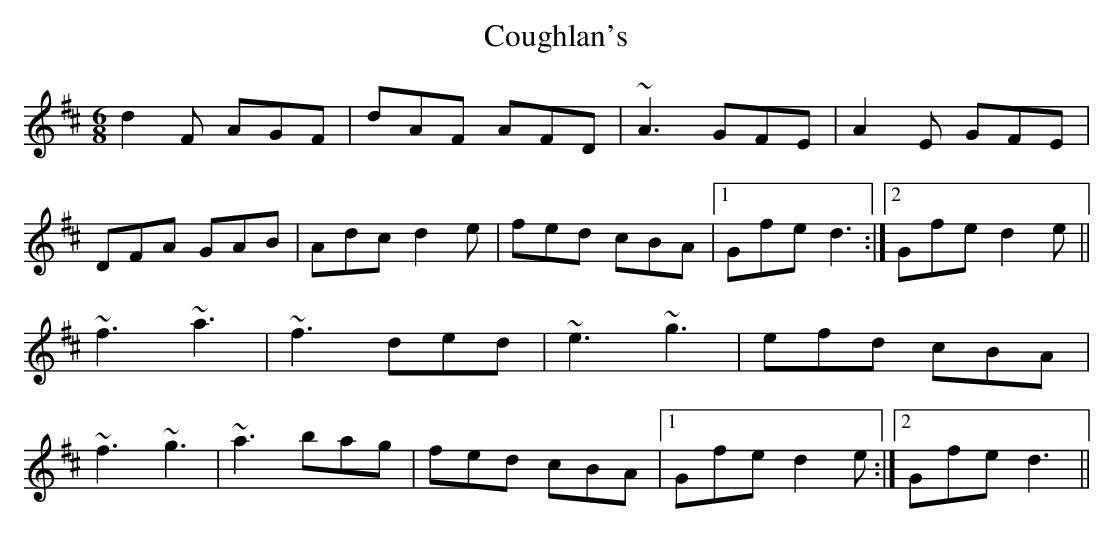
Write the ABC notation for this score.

X:1
T:Coughlan's
M:6/8
L:1/8
K:D
d2F AGF|dAF AFD|~A3 GFE|A2E GFE|!
DFA GAB|Adc d2e|fed cBA|1 Gfe d3:|2 Gfe d2e||!
~f3 ~a3|~f3 ded|~e3 ~g3|efd cBA|!
~f3 ~g3|~a3 bag|fed cBA|1 Gfe d2e:|2 Gfe d3||!
